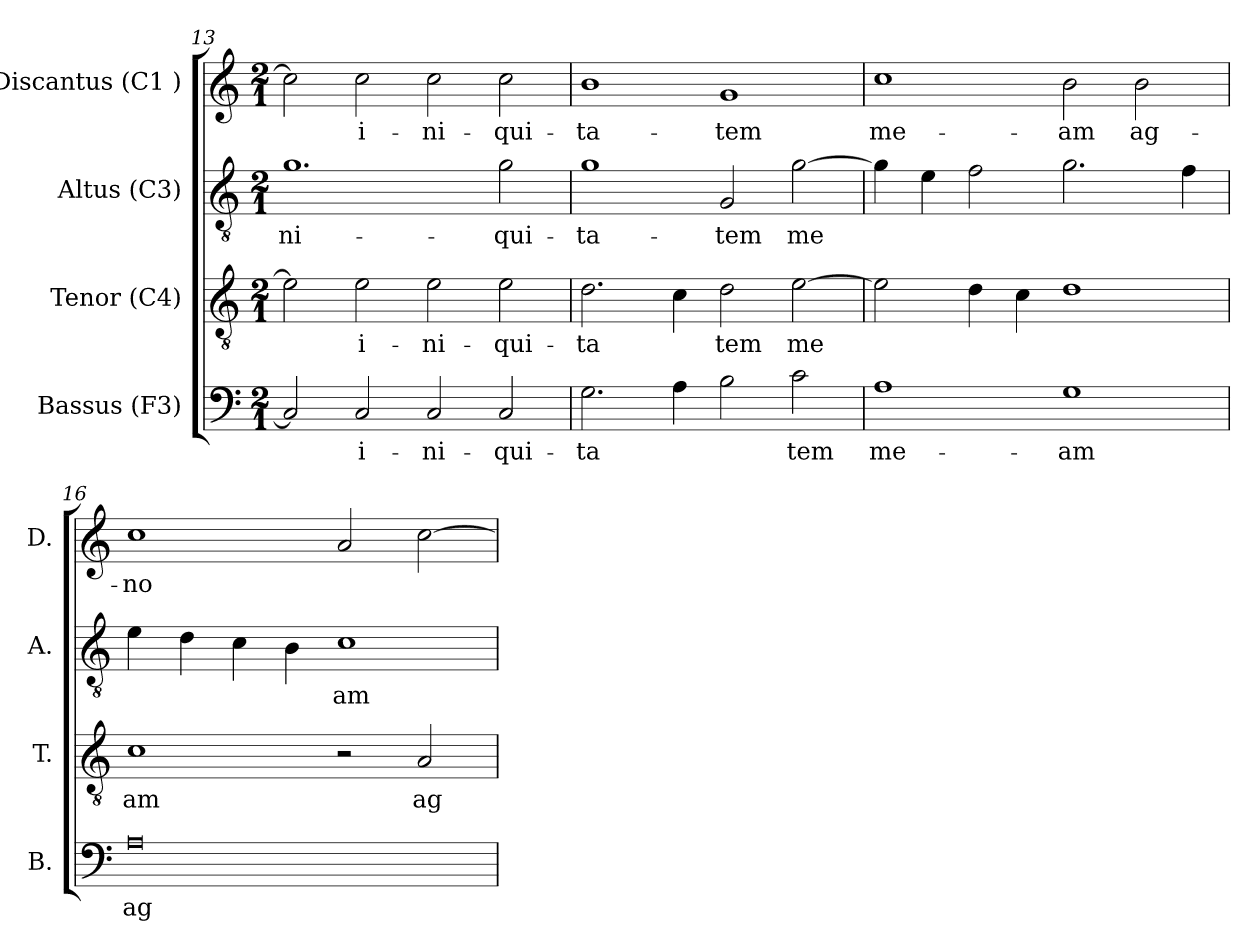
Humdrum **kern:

**kern	**text	**kern	**text	**kern	**text	**kern	**text
*part4	*part4	*part3	*part3	*part2	*part2	*part1	*part1
*staff4	*staff4	*staff3	*staff3	*staff2	*staff2	*staff1	*staff1
*I"Bassus (F3)	*	*I"Tenor (C4)	*	*I"Altus (C3)	*	*I"Discantus (C1 )	*
*I'B.	*	*I'T.	*	*I'A.	*	*I'D.	*
*clefF4	*	*clefGv2	*	*clefGv2	*	*clefG2	*
*k[]	*	*k[]	*	*k[]	*	*k[]	*
*C:	*	*C:	*	*C:	*	*C:	*
*M2/1	*	*M2/1	*	*M2/1	*	*M2/1	*
=13	=13	=13	=13	=13	=13	=13	=13
!	!LO:LY:b:cj	!	!LO:LY:b:cj	!	!LO:LY:b:cj	!	!LO:LY:b:cj
2C/]	.	2e\]	.	1.g	-ni-	2cc\]	.
!	!LO:LY:b:cj	!	!LO:LY:b:cj	!	!	!	!LO:LY:b:cj
2C/	i-	2e\	i-	.	.	2cc\	i-
!	!LO:LY:b:cj	!	!LO:LY:b:cj	!	!	!	!LO:LY:b:cj
2C/	-ni-	2e\	-ni-	.	.	2cc\	-ni-
!	!LO:LY:b:cj	!	!LO:LY:b:cj	!	!LO:LY:b:cj	!	!LO:LY:b:cj
2C/	-qui-	2e\	-qui-	2g\	-qui-	2cc\	-qui-
=14	=14	=14	=14	=14	=14	=14	=14
!	!LO:LY:b:cj	!	!LO:LY:b:cj	!	!LO:LY:b:cj	!	!LO:LY:b:cj
2.G\	-ta-	2.d\	-ta-	1g	-ta-	1b	-ta-
!	!LO:LY:b:cj	!	!LO:LY:b:cj	!	!	!	!
4A\	--	4c\	--	.	.	.	.
!	!LO:LY:b:cj	!	!LO:LY:b:cj	!	!LO:LY:b:cj	!	!LO:LY:b:cj
2B\	--	2d\	-tem	2G/	-tem	1g	-tem
!	!LO:LY:b:cj	!	!LO:LY:b:cj	!	!LO:LY:b:cj	!	!
2c\	-tem	[>2e\	me-	[>2g\	me-	.	.
=15	=15	=15	=15	=15	=15	=15	=15
!	!LO:LY:b:cj	!	!LO:LY:b:cj	!	!LO:LY:b:cj	!	!LO:LY:b:cj
1A	me-	2e\]	--	4g\]	--	1cc	me-
!	!	!	!	!	!LO:LY:b:cj	!	!
.	.	.	.	4e\	--	.	.
!	!	!	!LO:LY:b:cj	!	!LO:LY:b:cj	!	!
.	.	4d\	--	2f\	--	.	.
!	!	!	!LO:LY:b:cj	!	!	!	!
.	.	4c\	--	.	.	.	.
!	!LO:LY:b:cj	!	!LO:LY:b:cj	!	!LO:LY:b:cj	!	!LO:LY:b:cj
1G	-am	1d	--	2.g\	--	2b\	-am
!	!	!	!	!	!	!	!LO:LY:b:cj
.	.	.	.	.	.	2b\	ag-
!	!	!	!	!	!LO:LY:b:cj	!	!
.	.	.	.	4f\	--	.	.
=16	=16	=16	=16	=16	=16	=16	=16
!	!LO:LY:b:cj	!	!LO:LY:b:cj	!	!LO:LY:b:cj	!	!LO:LY:b:cj
0A	ag-	1c	-am	4e\	--	1cc	-no-
!	!	!	!	!	!LO:LY:b:cj	!	!
.	.	.	.	4d\	--	.	.
!	!	!	!	!	!LO:LY:b:cj	!	!
.	.	.	.	4c\	--	.	.
!	!	!	!	!	!LO:LY:b:cj	!	!
.	.	.	.	4B\	--	.	.
!	!	!	!	!	!LO:LY:b:cj	!	!LO:LY:b:cj
.	.	2r	.	1c	-am	2a/	--
!	!	!	!LO:LY:b:cj	!	!	!	!LO:LY:b:cj
.	.	2A/	ag-	.	.	[<2cc\	--
=	=	=	=	=	=	=	=
*-	*-	*-	*-	*-	*-	*-	*-
